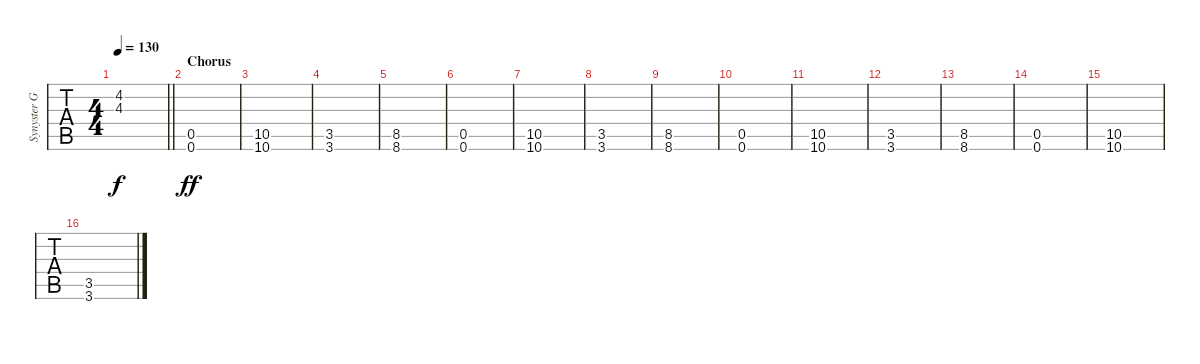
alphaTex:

\track ("Synyster Gates" "Synyster G") {instrument distortionguitar}
\staff {tabs}
\tuning (E4 B3 G3 D3 A2 D2) {hide}
\ts (4 4)
\tempo 130
\clef g2
\barLineRight lightlight
\ks c
(4.2{t} 4.3{t}).1{dy f} |
\section ("" "Chorus")
(0.5 0.6).1{dy ff volume 12 balance 4} |
(10.5 10.6).1 |
(3.5 3.6).1 |
(8.5 8.6).1 |
(0.5 0.6).1 |
(10.5 10.6).1 |
(3.5 3.6).1 |
(8.5 8.6).1 |
(0.5 0.6).1 |
(10.5 10.6).1 |
(3.5 3.6).1 |
(8.5 8.6).1 |
(0.5 0.6).1 |
(10.5 10.6).1 |
(3.5 3.6).1
